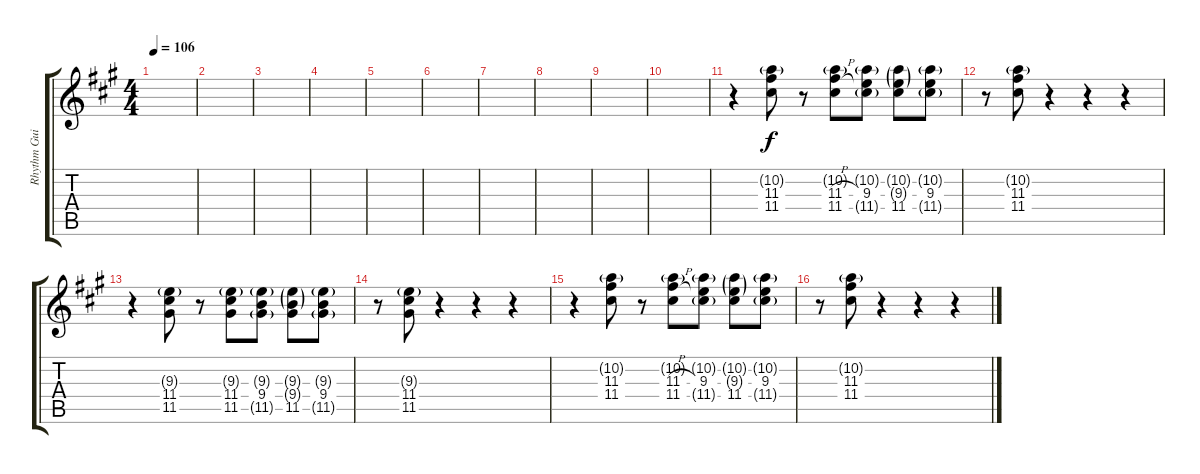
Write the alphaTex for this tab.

\track ("Rhythm Guitar" "Rhythm Gui") {instrument electricguitarjazz}
\staff {score tabs}
\tuning (E4 B3 G3 D3 A2 E2) {hide}
\ts (4 4)
\tempo 106
\clef g2
\ks f#minor
|
|
|
|
|
|
|
|
|
|
r.4 (10.2{g} 11.3 11.4).8 r.8 (10.2{g} 11.3{h} 11.4).8 (10.2{g} 9.3 11.4{g}).8 (10.2{g} 9.3{g} 11.4).8 (10.2{g} 9.3 11.4{g}).8 |
r.8 (10.2{g} 11.3 11.4).8 r.4 r.4 r.4 |
r.4 (9.3{g} 11.4 11.5).8 r.8 (9.3{g} 11.4 11.5).8 (9.3{g} 9.4 11.5{g}).8 (9.3{g} 9.4{g} 11.5).8 (9.3{g} 9.4 11.5{g}).8 |
r.8 (9.3{g} 11.4 11.5).8 r.4 r.4 r.4 |
r.4 (10.2{g} 11.3 11.4).8 r.8 (10.2{g} 11.3{h} 11.4).8 (10.2{g} 9.3 11.4{g}).8 (10.2{g} 9.3{g} 11.4).8 (10.2{g} 9.3 11.4{g}).8 |
r.8 (10.2{g} 11.3 11.4).8 r.4 r.4 r.4
